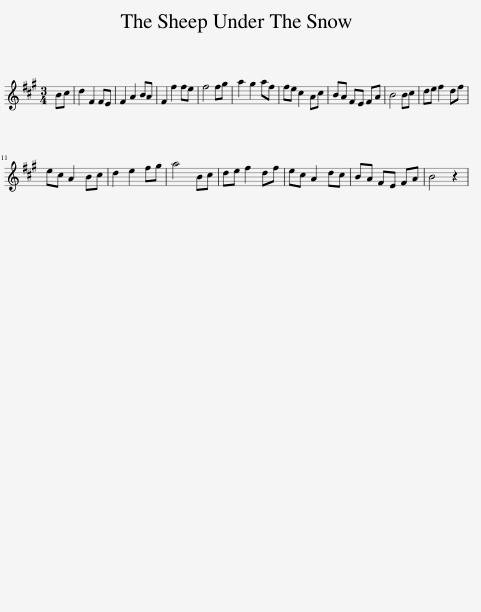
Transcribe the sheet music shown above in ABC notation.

X:1
L:1/8
M:3/4
I:linebreak $
K:A
V:1 treble
V:1
 Bc | d2 F2 FE | F2 A2 BA | F2 f2 fe | f4 fg | %5
 a2 g2 af | fe c2 Ac | BA FE FA | B4 Bc | de f2 df |$ %10
 ec A2 Bc | d2 e2 fg | a4 Bc | de f2 df | ec A2 dc | %15
 BA FE FA | B4 z2 | %17
